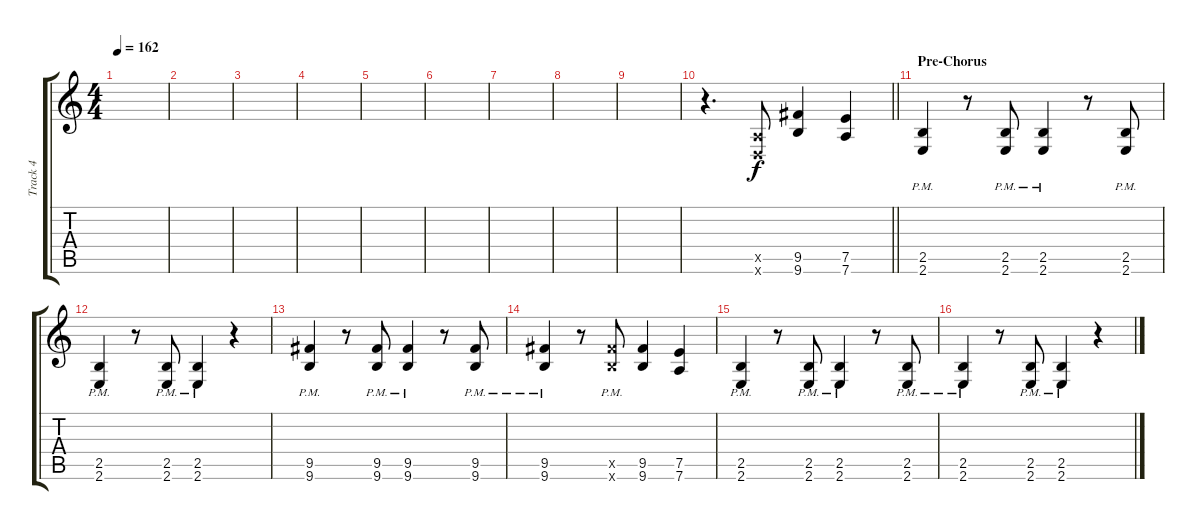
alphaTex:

\track ("Track 4" "Track 4") {instrument distortionguitar}
\staff {score tabs}
\tuning (E4 B3 G3 D3 A2 D2) {hide}
\ts (4 4)
\tempo 162
\clef g2
\ks c
|
|
|
|
|
|
|
|
|
\barLineRight lightlight
r.4{d} (0.5{x} 0.6{x}).8 (9.5 9.6).4 (7.5 7.6).4 |
\section ("" "Pre-Chorus")
(2.5{pm} 2.6{pm}).4 r.8 (2.5{pm} 2.6{pm}).8 (2.5{pm} 2.6{pm}).4 r.8 (2.5{pm} 2.6{pm}).8 |
(2.5{pm} 2.6{pm}).4 r.8 (2.5{pm} 2.6{pm}).8 (2.5{pm} 2.6{pm}).4 r.4 |
(9.5{pm} 9.6{pm}).4 r.8 (9.5{pm} 9.6{pm}).8 (9.5{pm} 9.6{pm}).4 r.8 (9.5{pm} 9.6{pm}).8 |
(9.5{pm} 9.6{pm}).4 r.8 (9.5{pm x} 9.6{pm x}).8 (9.5 9.6).4 (7.5 7.6).4 |
(2.5{pm} 2.6{pm}).4 r.8 (2.5{pm} 2.6{pm}).8 (2.5{pm} 2.6{pm}).4 r.8 (2.5{pm} 2.6{pm}).8 |
(2.5{pm} 2.6{pm}).4 r.8 (2.5{pm} 2.6{pm}).8 (2.5{pm} 2.6{pm}).4 r.4
